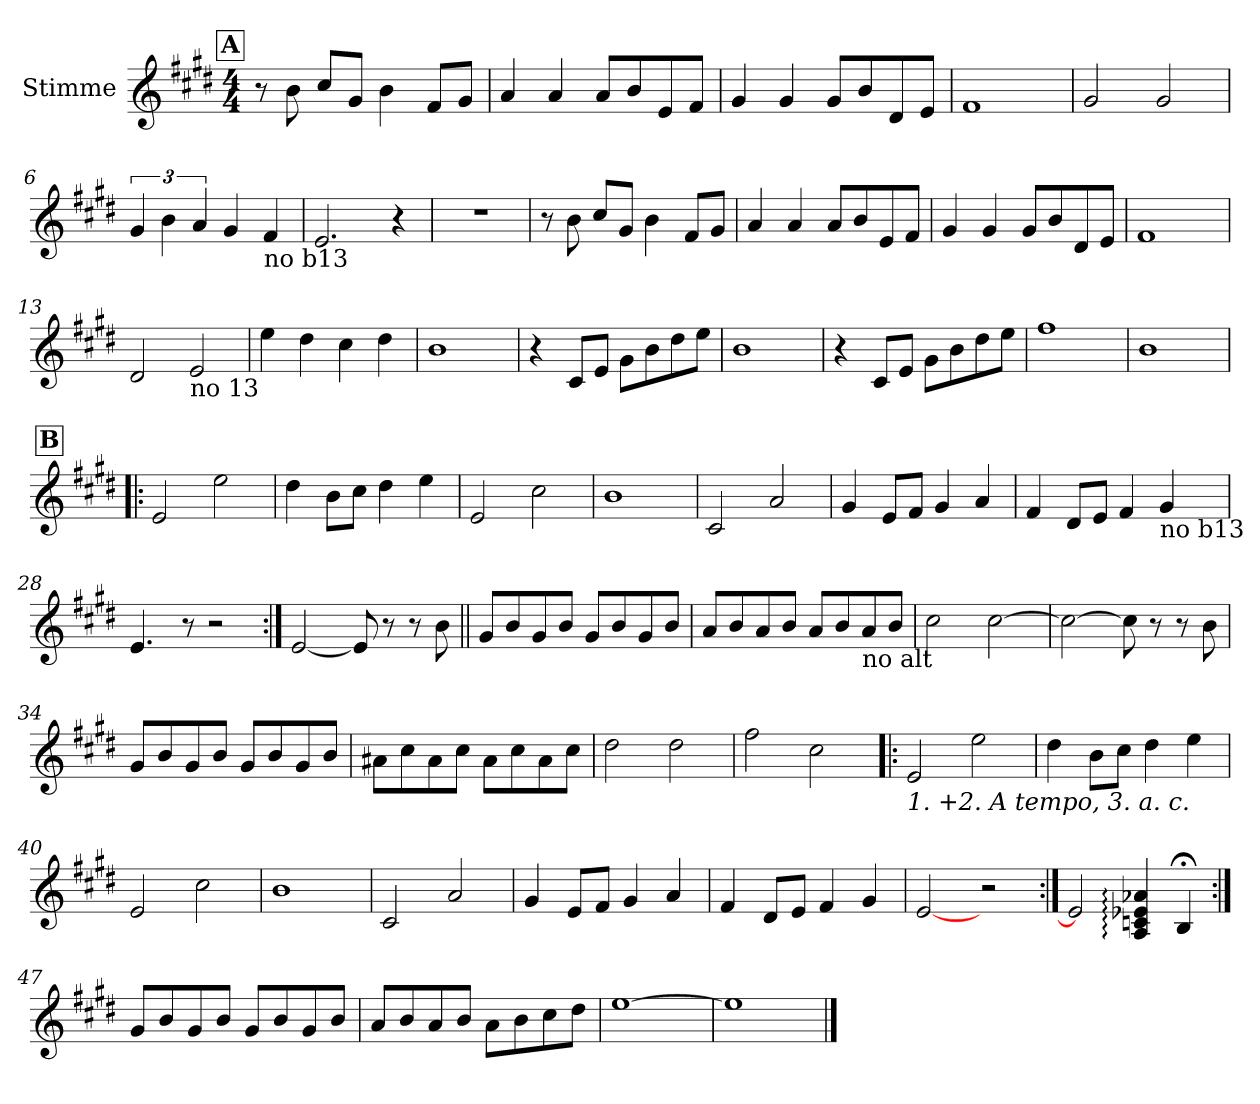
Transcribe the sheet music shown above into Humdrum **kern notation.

**kern
*part1
*staff1
*I"Stimme
*I'Stimme
*clefG2
*k[f#c#g#d#]
*M4/4
!!LO:REH:place=s1:b:B:fs=19.9975:t=A
=1
8r
8b\
8cc#/L
8g#/J
4b\
8f#/L
8g#/J
=2
4a/
4a/
8a/L
8b/
8e/
8f#/J
=3
4g#/
4g#/
8g#/L
8b/
8d#/
8e/J
=4
1f#
=5
2g#/
2g#/
!!LO:LB:g=z
=6
6g#/
6b\
6a/
4g#/
!LO:TX:b:t=no b13
4f#/
=7
2.e/
4r
=8
1r
=9
8r
8b\
8cc#/L
8g#/J
4b\
8f#/L
8g#/J
=10
4a/
4a/
8a/L
8b/
8e/
8f#/J
!!LO:LB:g=z
=11
4g#/
4g#/
8g#/L
8b/
8d#/
8e/J
=12
1f#
=13
2d#/
!LO:TX:b:t=no 13
2e/
=14
4ee\
4dd#\
4cc#\
4dd#\
=15
1b
=16
4r
8c#/L
8e/J
8g#\L
8b\
8dd#\
8ee\J
!!LO:LB:g=z
=17
1b
=18
4r
8c#/L
8e/J
8g#\L
8b\
8dd#\
8ee\J
=19
1ff#
=20
1b
!!LO:REH:place=s1:b:B:fs=19.9975:t=B
=21!|:
2e/
2ee\
=22
4dd#\
8b\L
8cc#\J
4dd#\
4ee\
!!LO:LB:g=z
=23
2e/
2cc#\
=24
1b
=25
2c#/
2a/
=26
4g#/
8e/L
8f#/J
4g#/
4a/
=27
4f#/
8d#/L
8e/J
4f#/
!LO:TX:b:t=no b13
4g#/
=28
4.e/
8r
2r
!!LO:LB:g=z
=29:|!
[2e/
8e/]
8r
8r
8b\
=30||
8g#/L
8b/
8g#/
8b/J
8g#/L
8b/
8g#/
8b/J
=31
8a/L
8b/
8a/
8b/J
8a/L
8b/
!LO:TX:b:t=no alt
8a/
8b/J
=32
2cc#\
[2cc#\
!!LO:LB:g=z
=33
2cc#\_
8cc#\]
8r
8r
8b\
=34
8g#/L
8b/
8g#/
8b/J
8g#/L
8b/
8g#/
8b/J
=35
8a#X\L
8cc#\
8a#\
8cc#\J
8a#\L
8cc#\
8a#\
8cc#\J
=36
2dd#\
2dd#\
=37
2ff#\
2cc#\
!!LO:LB:g=z
=38!|:
!LO:TX:b:i:t=1. +2. A tempo, 3. a. c.
2e/
2ee\
=39
4dd#\
8b\L
8cc#\J
4dd#\
4ee\
=40
2e/
2cc#\
=41
1b
=42
2c#/
2a/
=43
4g#/
8e/L
8f#/J
4g#/
4a/
!!LO:LB:g=z
=44
4f#/
8d#/L
8e/J
4f#/
4g#/
=45
[2e/
2r
=46:|!
2e/]
4A/: 4cn/: 4e-X/: 4a-X/:
4B;</
!!LO:PB:g=z
=47:|!
8g#/L
8b/
8g#/
8b/J
8g#/L
8b/
8g#/
8b/J
=48
8a/L
8b/
8a/
8b/J
8a\L
8b\
8cc#\
8dd#\J
=49
[1ee
=50
1ee]
==
*-
